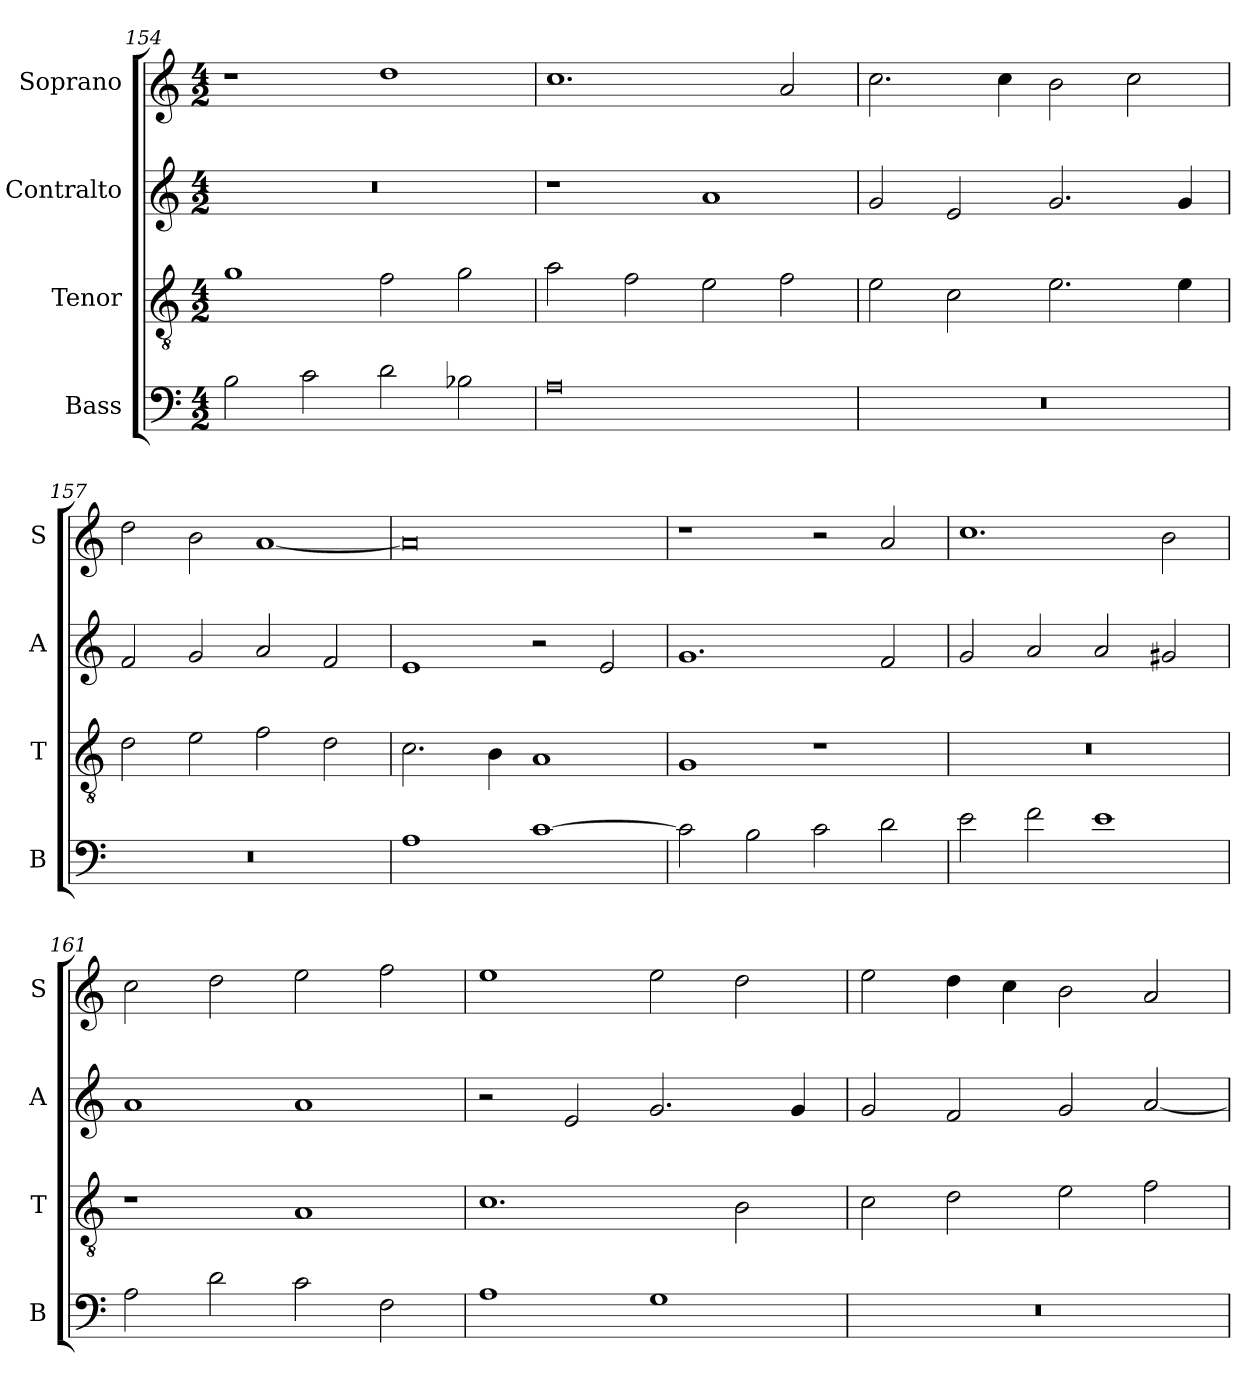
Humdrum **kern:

**kern	**kern	**kern	**kern
*part4	*part3	*part2	*part1
*staff4	*staff3	*staff2	*staff1
*I"Bass	*I"Tenor	*I"Contralto	*I"Soprano
*I'B	*I'T	*I'A	*I'S
*clefF4	*clefGv2	*clefG2	*clefG2
*k[]	*k[]	*k[]	*k[]
*D:dor	*D:dor	*D:dor	*D:dor
*M4/2	*M4/2	*M4/2	*M4/2
=154	=154	=154	=154
2B	1g	0r	1r
2c	.	.	.
2d	2f	.	1dd
2B-X	2g	.	.
=155	=155	=155	=155
0A	2a	1r	1.cc
.	2f	.	.
.	2e	1a	.
.	2f	.	2a
=156	=156	=156	=156
0r	2e	2g	2.cc
.	2c	2e	.
.	.	.	4cc
.	2.e	2.g	2b
.	.	.	2cc
.	4e	4g	.
=157	=157	=157	=157
0r	2d	2f	2dd
.	2e	2g	2b
.	2f	2a	[1a
.	2d	2f	.
=158	=158	=158	=158
1A	2.c	1e	0a]
.	4B	.	.
[1c	1A	2r	.
.	.	2e	.
=159	=159	=159	=159
2c]	1G	1.g	1r
2B	.	.	.
2c	1r	.	2r
2d	.	2f	2a
=160	=160	=160	=160
2e	0r	2g	1.cc
2f	.	2a	.
1e	.	2a	.
.	.	2g#X	2b
=161	=161	=161	=161
2A	1r	1a	2cc
2d	.	.	2dd
2c	1A	1a	2ee
2F	.	.	2ff
=162	=162	=162	=162
1A	1.c	2r	1ee
.	.	2e	.
1G	.	2.g	2ee
.	2B	.	2dd
.	.	4g	.
=163	=163	=163	=163
0r	2c	2g	2ee
.	2d	2f	4dd
.	.	.	4cc
.	2e	2g	2b
.	2f	[2a	2a
=	=	=	=
*-	*-	*-	*-
